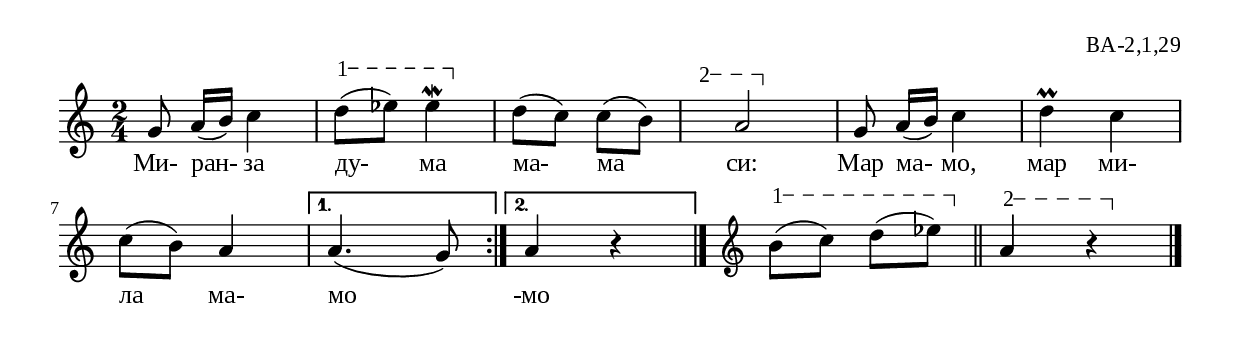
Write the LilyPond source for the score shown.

%{
BA_2_1_29
%}

\include "td-preamble.ly"

\score {
\relative c'' {
%% \tempo 4 = 152
  \time 2/4
\repeat volta 2 { 
g8 a16([ b]) c4 | 
\varA
d8\startTextSpan( ees) ees4\mordent\stopTextSpan | 
d8( c) c8( b) | 
\varB
\set Score.measureLength = #(ly:make-moment 3 4)
s4\startTextSpan a2\stopTextSpan | 
\set Score.measureLength = #(ly:make-moment 2 4)
g8 a16([ b]) c4 | d4\prall c |
\break
 c8( b) a4 | 
} \alternative { { 
 a4.( g8)  } { 
a4 r4 } }   
 \bar "|."
\endm
\varA
b8\startTextSpan( c) d8( ees)\stopTextSpan \bar "||"
\varB
a,4\startTextSpan r4\stopTextSpan
 \bar "|."
}
\addlyrics { Ми- ран- за ду- ма ма- ма си: Мар ма- мо, мар ми- ла ма- мо -мо }
%
\layout {
  indent = #0
  line-width = 190\mm
  ragged-right=##f
}
%
\midi { 
	\context {
		\Score
		tempoWholesPerMinute = #(ly:make-moment 152 4)
		}
	}
}
%
\header{
  opus = "ВА-2,1,29"
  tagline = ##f
}


